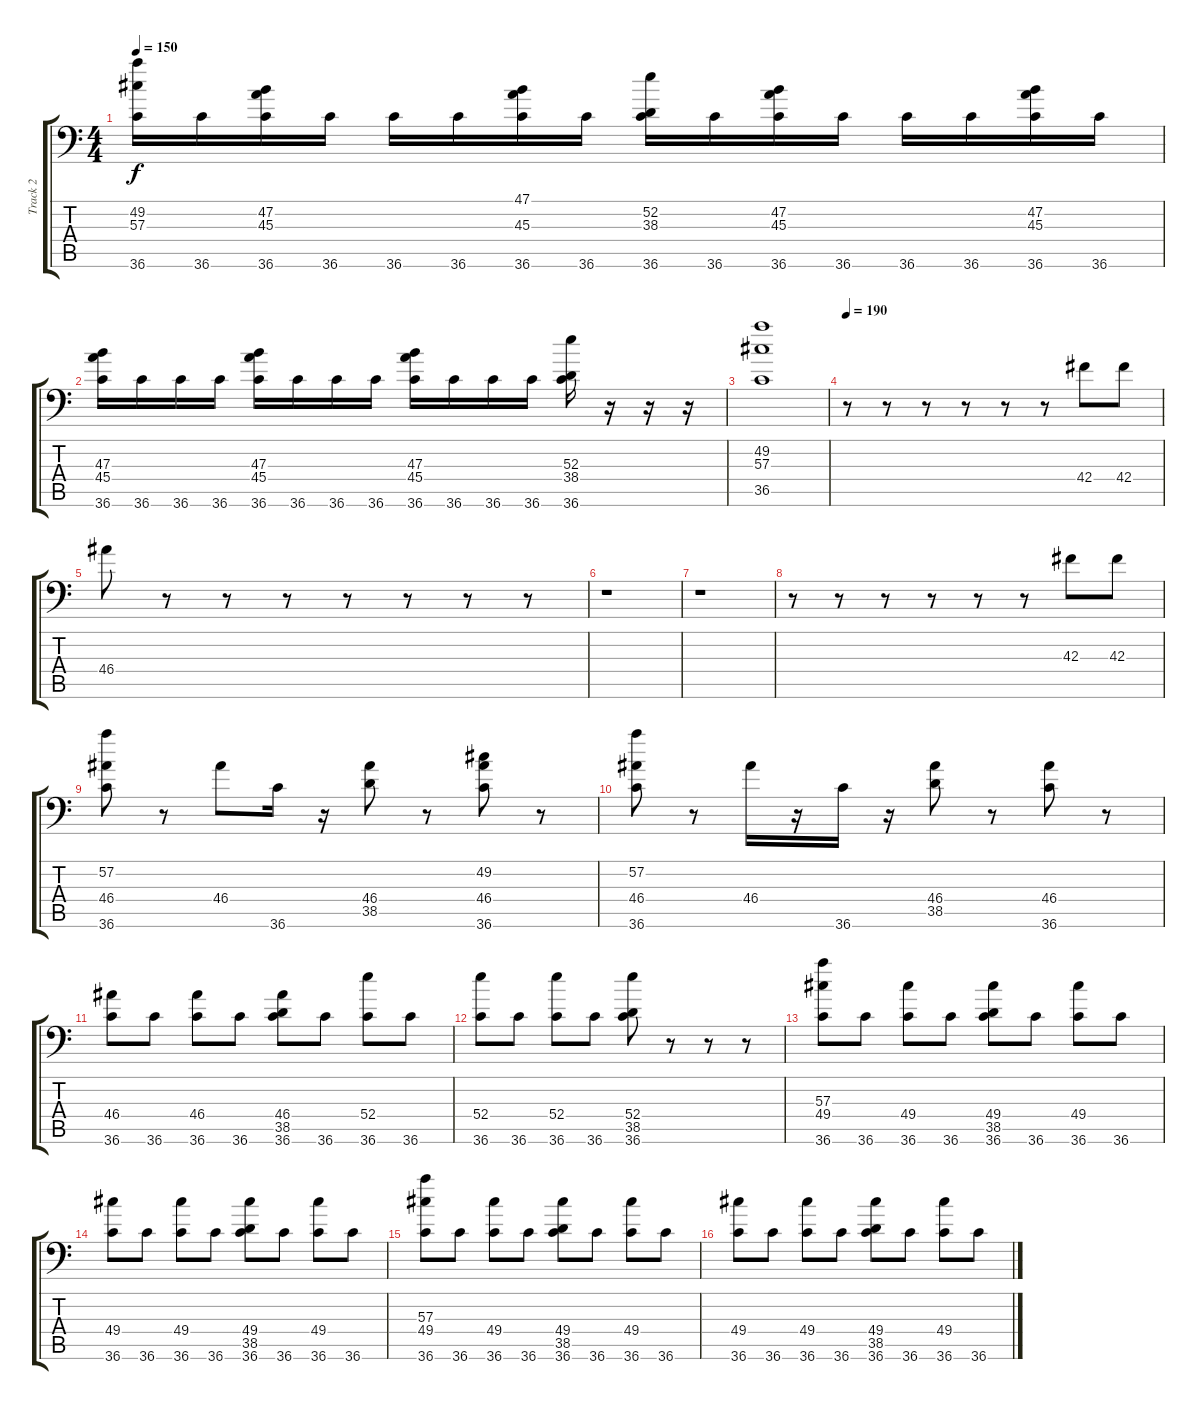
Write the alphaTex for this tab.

\track ("Track 2" "Track 2") {instrument acousticgrandpiano}
\staff {score tabs}
\tuning (C-1 C-1 C-1 C-1 C-1 C-1) {hide}
\ts (4 4)
\tempo 150
\clef f4
\ks c
(49.2 57.3 36.6).16{dy f} 36.6.16 (47.2 45.3 36.6).16 36.6.16 36.6.16 36.6.16 (47.1 45.3 36.6).16 36.6.16 (52.2 38.3 36.6).16 36.6.16 (47.2 45.3 36.6).16 36.6.16 36.6.16 36.6.16 (47.2 45.3 36.6).16 36.6.16 |
(47.3 45.4 36.6).16 36.6.16 36.6.16 36.6.16 (47.3 45.4 36.6).16 36.6.16 36.6.16 36.6.16 (47.3 45.4 36.6).16 36.6.16 36.6.16 36.6.16 (52.3 38.4 36.6).16 r.16 r.16 r.16 |
(49.2 57.3 36.5).1 |
\tempo 190
r.8 r.8 r.8 r.8 r.8 r.8 42.4.8 42.4.8 |
46.4.8 r.8 r.8 r.8 r.8 r.8 r.8 r.8 |
r.1 |
r.1 |
r.8 r.8 r.8 r.8 r.8 r.8 42.3.8 42.3.8 |
(57.2 46.4 36.6).8 r.8 46.4.8 36.6.16 r.16 (46.4 38.5).8 r.8 (49.2 46.4 36.6).8 r.8 |
(57.2 46.4 36.6).8 r.8 46.4.16 r.16 36.6.16 r.16 (46.4 38.5).8 r.8 (46.4 36.6).8 r.8 |
(46.4 36.6).8 36.6.8 (46.4 36.6).8 36.6.8 (46.4 38.5 36.6).8 36.6.8 (52.4 36.6).8 36.6.8 |
(52.4 36.6).8 36.6.8 (52.4 36.6).8 36.6.8 (52.4 38.5 36.6).8 r.8 r.8 r.8 |
(57.3 49.4 36.6).8 36.6.8 (49.4 36.6).8 36.6.8 (49.4 38.5 36.6).8 36.6.8 (49.4 36.6).8 36.6.8 |
(49.4 36.6).8 36.6.8 (49.4 36.6).8 36.6.8 (49.4 38.5 36.6).8 36.6.8 (49.4 36.6).8 36.6.8 |
(57.3 49.4 36.6).8 36.6.8 (49.4 36.6).8 36.6.8 (49.4 38.5 36.6).8 36.6.8 (49.4 36.6).8 36.6.8 |
(49.4 36.6).8 36.6.8 (49.4 36.6).8 36.6.8 (49.4 38.5 36.6).8 36.6.8 (49.4 36.6).8 36.6.8
